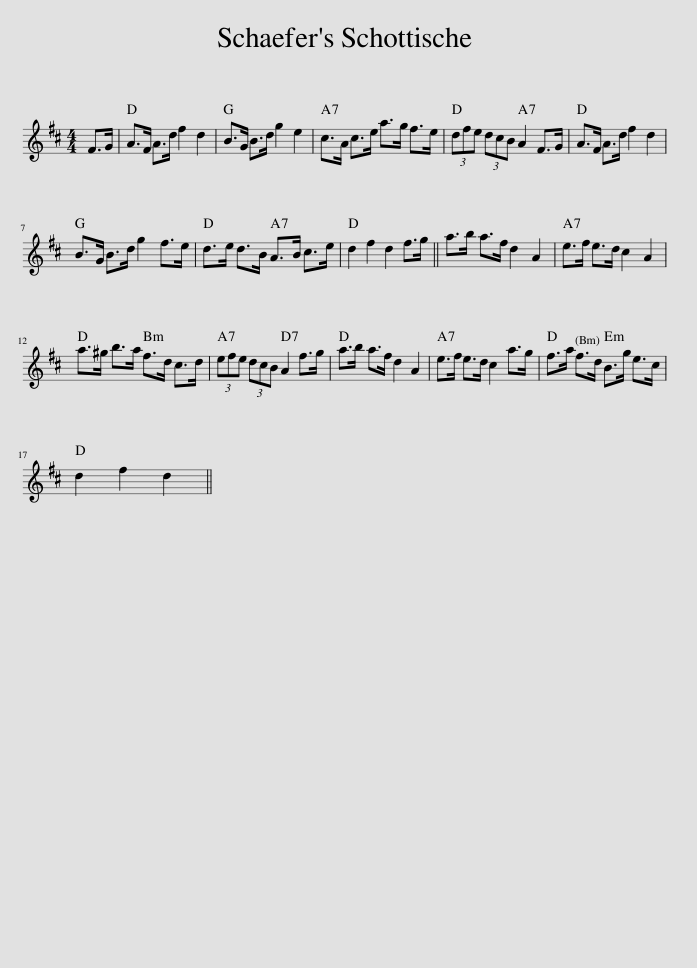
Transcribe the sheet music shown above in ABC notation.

X:1
L:1/8
M:4/4
I:linebreak $
K:D
V:1 treble
V:1
 F>G | A>F A>d f2 d2 | B>G B>d g2 e2 | c>A c>e a>g f>e | (3dfe (3dcB A2 F>G | %5
 A>F A>d f2 d2 |$ B>G B>d g2 f>e | d>e d>B A>B c>e | d2 f2 d2 f>g || a>b a>f d2 A2 | %10
 e>f e>d c2 A2 |$ a>^g b>a f>d c>d | (3efe (3dcB A2 f>g | a>b a>f d2 A2 | e>f e>d c2 a>g | %15
 f>a f>d B>g e>c |$ d2 f2 d2 || %17
